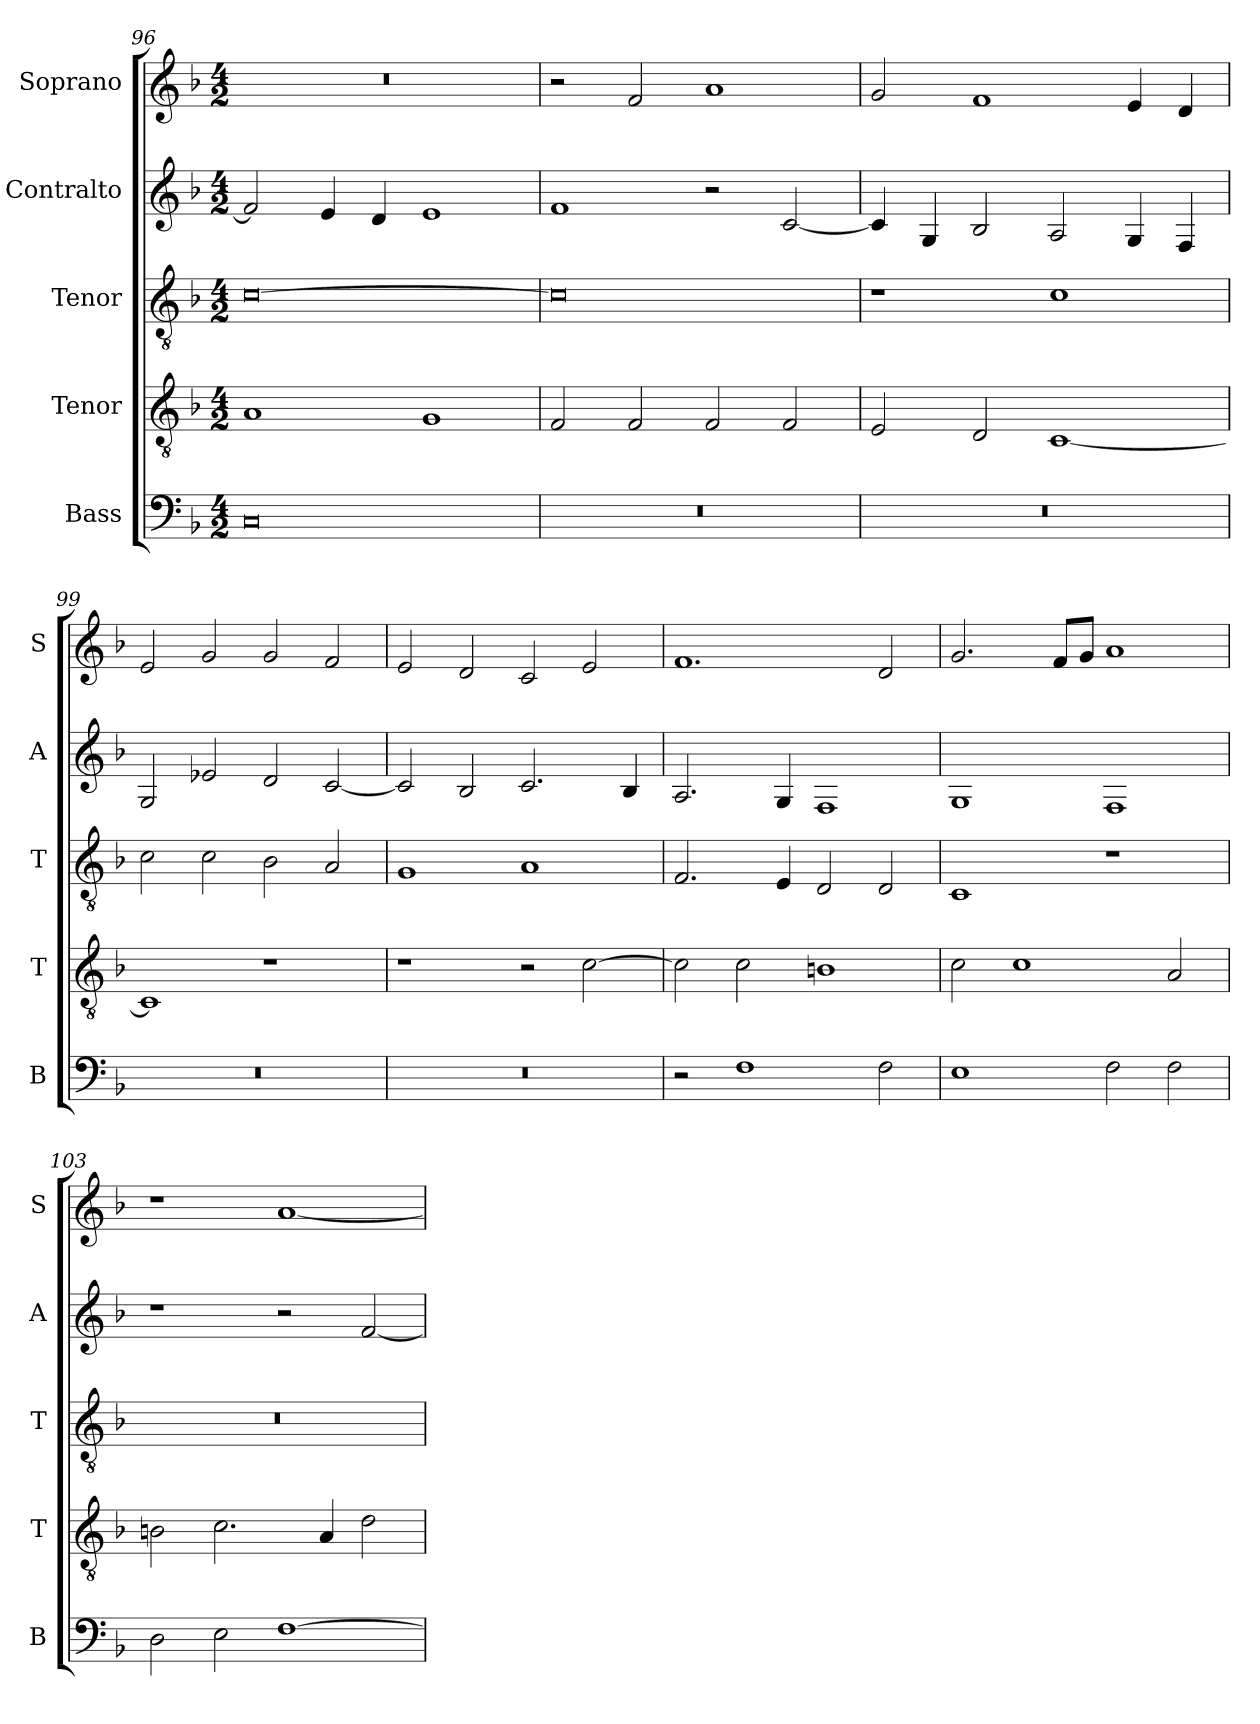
**kern	**kern	**kern	**kern	**kern
*part5	*part4	*part3	*part2	*part1
*staff5	*staff4	*staff3	*staff2	*staff1
*I"Bass	*I"Tenor	*I"Tenor	*I"Contralto	*I"Soprano
*I'B	*I'T	*I'T	*I'A	*I'S
*clefF4	*clefGv2	*clefGv2	*clefG2	*clefG2
*k[b-]	*k[b-]	*k[b-]	*k[b-]	*k[b-]
*F:ion	*F:ion	*F:ion	*F:ion	*F:ion
*M4/2	*M4/2	*M4/2	*M4/2	*M4/2
=96	=96	=96	=96	=96
0C	1A	[0c	2f]	0r
.	.	.	4e	.
.	.	.	4d	.
.	1G	.	1e	.
=97	=97	=97	=97	=97
0r	2F	0c]	1f	2r
.	2F	.	.	2f
.	2F	.	2r	1a
.	2F	.	[2c	.
=98	=98	=98	=98	=98
0r	2E	1r	4c]	2g
.	.	.	4G	.
.	2D	.	2B-	1f
.	[1C	1c	2A	.
.	.	.	4G	4e
.	.	.	4F	4d
=99	=99	=99	=99	=99
0r	1C]	2c	2G	2e
.	.	2c	2e-X	2g
.	1r	2B-	2d	2g
.	.	2A	[2c	2f
=100	=100	=100	=100	=100
0r	1r	1G	2c]	2e
.	.	.	2B-	2d
.	2r	1A	2.c	2c
.	[2c	.	.	2e
.	.	.	4B-	.
=101	=101	=101	=101	=101
2r	2c]	2.F	2.A	1.f
1F	2c	.	.	.
.	.	4E	4G	.
.	1Bn	2D	1F	.
2F	.	2D	.	2d
=102	=102	=102	=102	=102
1E	2c	1C	1G	2.g
.	1c	.	.	.
.	.	.	.	8f/L
.	.	.	.	8g/J
2F	.	1r	1F	1a
2F	2A	.	.	.
=103	=103	=103	=103	=103
2D	2Bn	0r	1r	1r
2E	2.c	.	.	.
[1F	.	.	2r	[1a
.	4A	.	.	.
.	2d	.	[2f	.
=	=	=	=	=
*-	*-	*-	*-	*-
